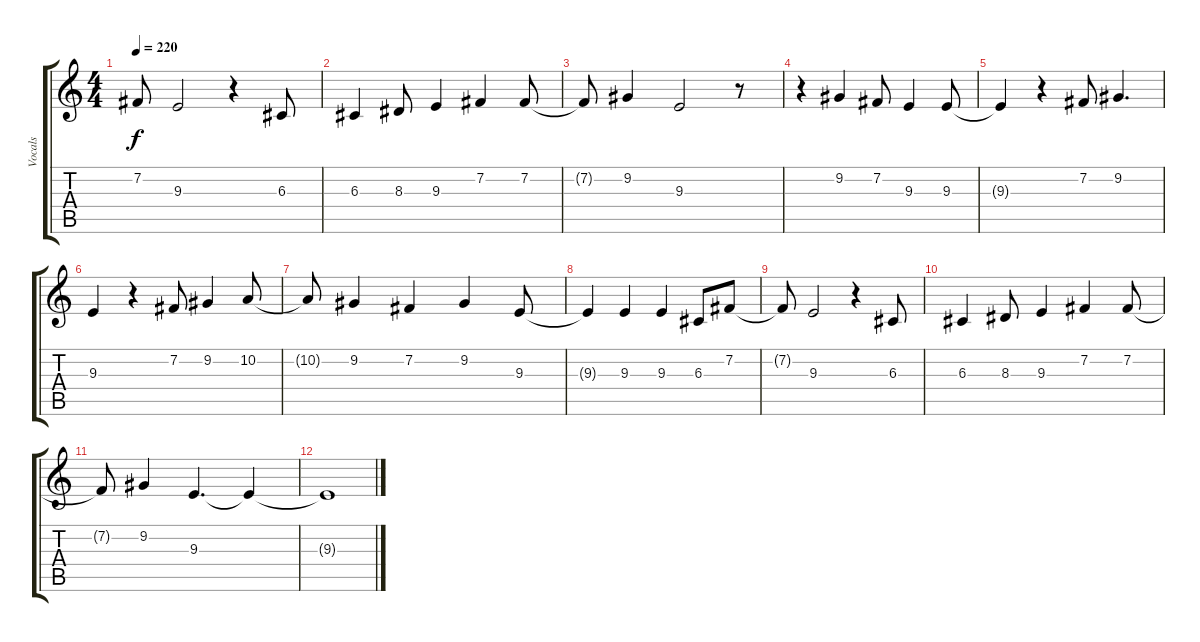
\track ("Vocals" "Vocals") {instrument bassoon}
\staff {score tabs}
\tuning (E4 B3 G3 D3 A2 E2) {hide}
\ts (4 4)
\tempo 220
\clef g2
\ks c
7.2{t}.8{dy f} 9.3.2 r.4 6.3.8 |
6.3.4 8.3.8 9.3.4 7.2.4 7.2.8 |
7.2{t}.8 9.2.4 9.3.2 r.8 |
r.4 9.2.4 7.2.8 9.3.4 9.3.8 |
9.3{t}.4 r.4 7.2.8 9.2.4{d} |
9.3.4 r.4 7.2.8 9.2.4 10.2.8 |
10.2{t}.8 9.2.4 7.2.4 9.2.4 9.3.8 |
9.3{t}.4 9.3.4 9.3.4 6.3.8 7.2.8 |
7.2{t}.8 9.3.2 r.4 6.3.8 |
6.3.4 8.3.8 9.3.4 7.2.4 7.2.8 |
7.2{t}.8 9.2.4 9.3.4{d} 9.3{t}.4 |
9.3{t}.1
